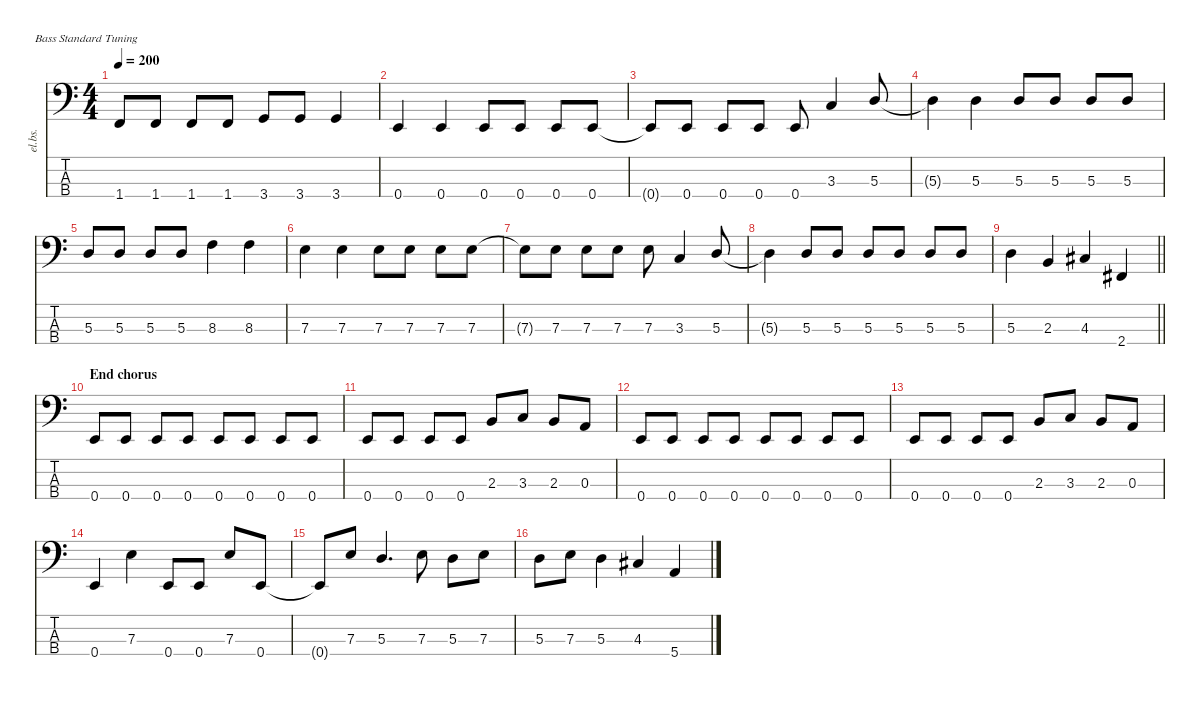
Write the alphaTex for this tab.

\defaultSystemsLayout 4
\hideDynamics
\bracketExtendMode nobrackets
\otherSystemsTrackNameOrientation horizontal
\track ("Cliff Burton (Bass)" "el.bs.") {instrument electricbasspick}
\staff {score tabs}
\tuning (G2 D2 A1 E1)
\ts (4 4)
\tempo 200
\clef f4
\ks c
1.4.8{dy f beam Up} 1.4.8{beam Up} 1.4.8{beam Up} 1.4.8{beam Up} 3.4.8{beam Up} 3.4.8{beam Up} 3.4.4{beam Up} |
0.4.4{beam Up} 0.4.4{beam Up} 0.4.8{beam Up} 0.4.8{beam Up} 0.4.8{beam Up} 0.4.8{beam Up} |
0.4{t}.8{beam Up} 0.4.8{beam Up} 0.4.8{beam Up} 0.4.8{beam Up} 0.4.8{beam Up} 3.3.4{beam Up} 5.3.8{beam Up} |
5.3{t}.4{beam Down} 5.3.4{beam Down} 5.3.8{beam Up} 5.3.8{beam Up} 5.3.8{beam Up} 5.3.8{beam Up} |
5.3.8{beam Up} 5.3.8{beam Up} 5.3.8{beam Up} 5.3.8{beam Up} 8.3.4{beam Down} 8.3.4{beam Down} |
7.3.4{beam Down} 7.3.4{beam Down} 7.3.8{beam Down} 7.3.8{beam Down} 7.3.8{beam Down} 7.3.8{beam Down} |
7.3{t}.8{beam Down} 7.3.8{beam Down} 7.3.8{beam Down} 7.3.8{beam Down} 7.3.8{beam Down} 3.3.4{beam Up} 5.3.8{beam Up} |
5.3{t}.4{beam Down} 5.3.8{beam Up} 5.3.8{beam Up} 5.3.8{beam Up} 5.3.8{beam Up} 5.3.8{beam Up} 5.3.8{beam Up} |
\barLineRight lightlight
5.3.4{beam Down} 2.3.4{beam Up} 4.3{acc #}.4{beam Up} 2.4{acc #}.4{beam Up} |
\section ("" "End chorus")
0.4.8{beam Up} 0.4.8{beam Up} 0.4.8{beam Up} 0.4.8{beam Up} 0.4.8{beam Up} 0.4.8{beam Up} 0.4.8{beam Up} 0.4.8{beam Up} |
0.4.8{beam Up} 0.4.8{beam Up} 0.4.8{beam Up} 0.4.8{beam Up} 2.3.8{beam Up} 3.3.8{beam Up} 2.3.8{beam Up} 0.3.8{beam Up} |
0.4.8{beam Up} 0.4.8{beam Up} 0.4.8{beam Up} 0.4.8{beam Up} 0.4.8{beam Up} 0.4.8{beam Up} 0.4.8{beam Up} 0.4.8{beam Up} |
0.4.8{beam Up} 0.4.8{beam Up} 0.4.8{beam Up} 0.4.8{beam Up} 2.3.8{beam Up} 3.3.8{beam Up} 2.3.8{beam Up} 0.3.8{beam Up} |
0.4.4{beam Up} 7.3.4{beam Down} 0.4.8{beam Up} 0.4.8{beam Up} 7.3.8{beam Up} 0.4.8{beam Up} |
0.4{t}.8{beam Up} 7.3.8{beam Up} 5.3.4{d beam Up} 7.3.8{beam Down} 5.3.8{beam Down} 7.3.8{beam Down} |
5.3.8{beam Down} 7.3.8{beam Down} 5.3.4{beam Down} 4.3{acc #}.4{beam Up} 5.4.4{beam Up}
